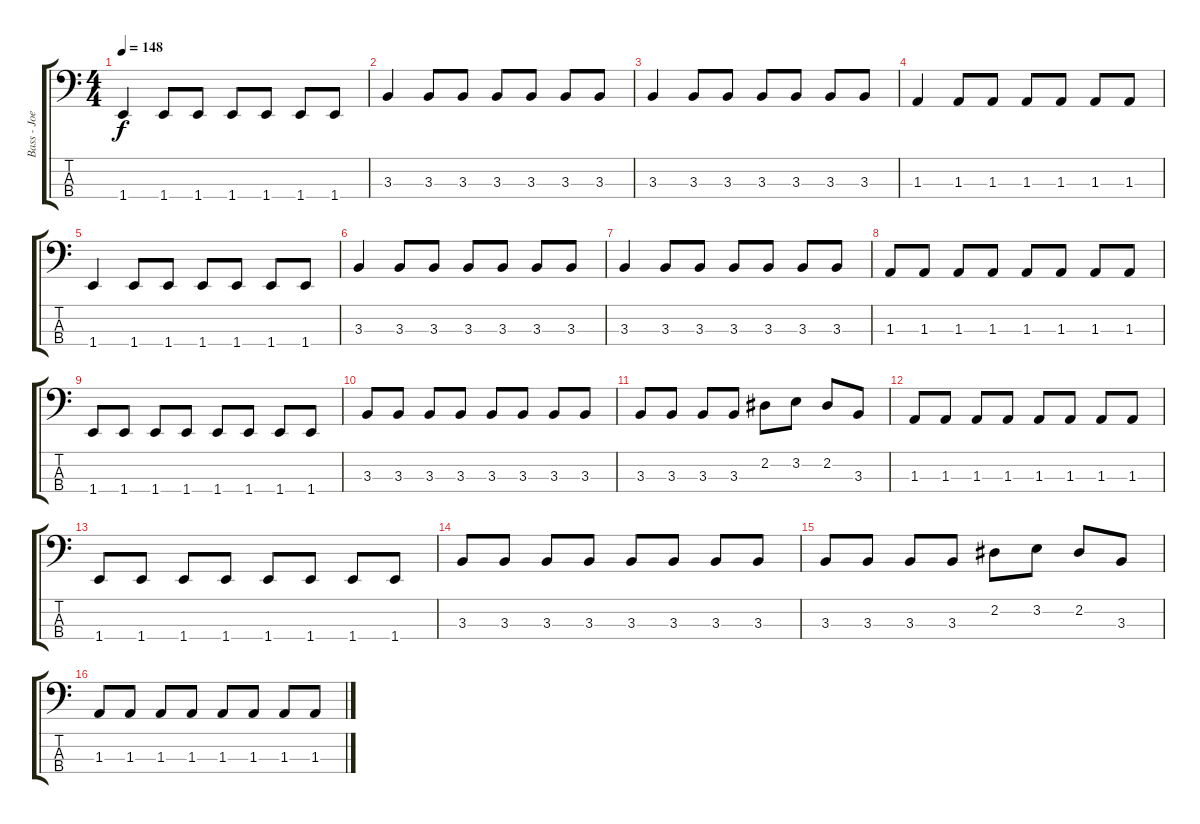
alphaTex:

\track ("Bass - Joe Principe" "Bass - Joe") {instrument electricbassfinger}
\staff {score tabs}
\tuning (Gb2 Db2 Ab1 Eb1) {hide}
\ts (4 4)
\tempo 148
\clef f4
\ks c
1.4.4{dy f} 1.4.8 1.4.8 1.4.8 1.4.8 1.4.8 1.4.8 |
3.3.4 3.3.8 3.3.8 3.3.8 3.3.8 3.3.8 3.3.8 |
3.3.4 3.3.8 3.3.8 3.3.8 3.3.8 3.3.8 3.3.8 |
1.3.4 1.3.8 1.3.8 1.3.8 1.3.8 1.3.8 1.3.8 |
1.4.4 1.4.8 1.4.8 1.4.8 1.4.8 1.4.8 1.4.8 |
3.3.4 3.3.8 3.3.8 3.3.8 3.3.8 3.3.8 3.3.8 |
3.3.4 3.3.8 3.3.8 3.3.8 3.3.8 3.3.8 3.3.8 |
1.3.8 1.3.8 1.3.8 1.3.8 1.3.8 1.3.8 1.3.8 1.3.8 |
1.4.8 1.4.8 1.4.8 1.4.8 1.4.8 1.4.8 1.4.8 1.4.8 |
3.3.8 3.3.8 3.3.8 3.3.8 3.3.8 3.3.8 3.3.8 3.3.8 |
3.3.8 3.3.8 3.3.8 3.3.8 2.2.8 3.2.8 2.2.8 3.3.8 |
1.3.8 1.3.8 1.3.8 1.3.8 1.3.8 1.3.8 1.3.8 1.3.8 |
1.4.8 1.4.8 1.4.8 1.4.8 1.4.8 1.4.8 1.4.8 1.4.8 |
3.3.8 3.3.8 3.3.8 3.3.8 3.3.8 3.3.8 3.3.8 3.3.8 |
3.3.8 3.3.8 3.3.8 3.3.8 2.2.8 3.2.8 2.2.8 3.3.8 |
1.3.8 1.3.8 1.3.8 1.3.8 1.3.8 1.3.8 1.3.8 1.3.8
